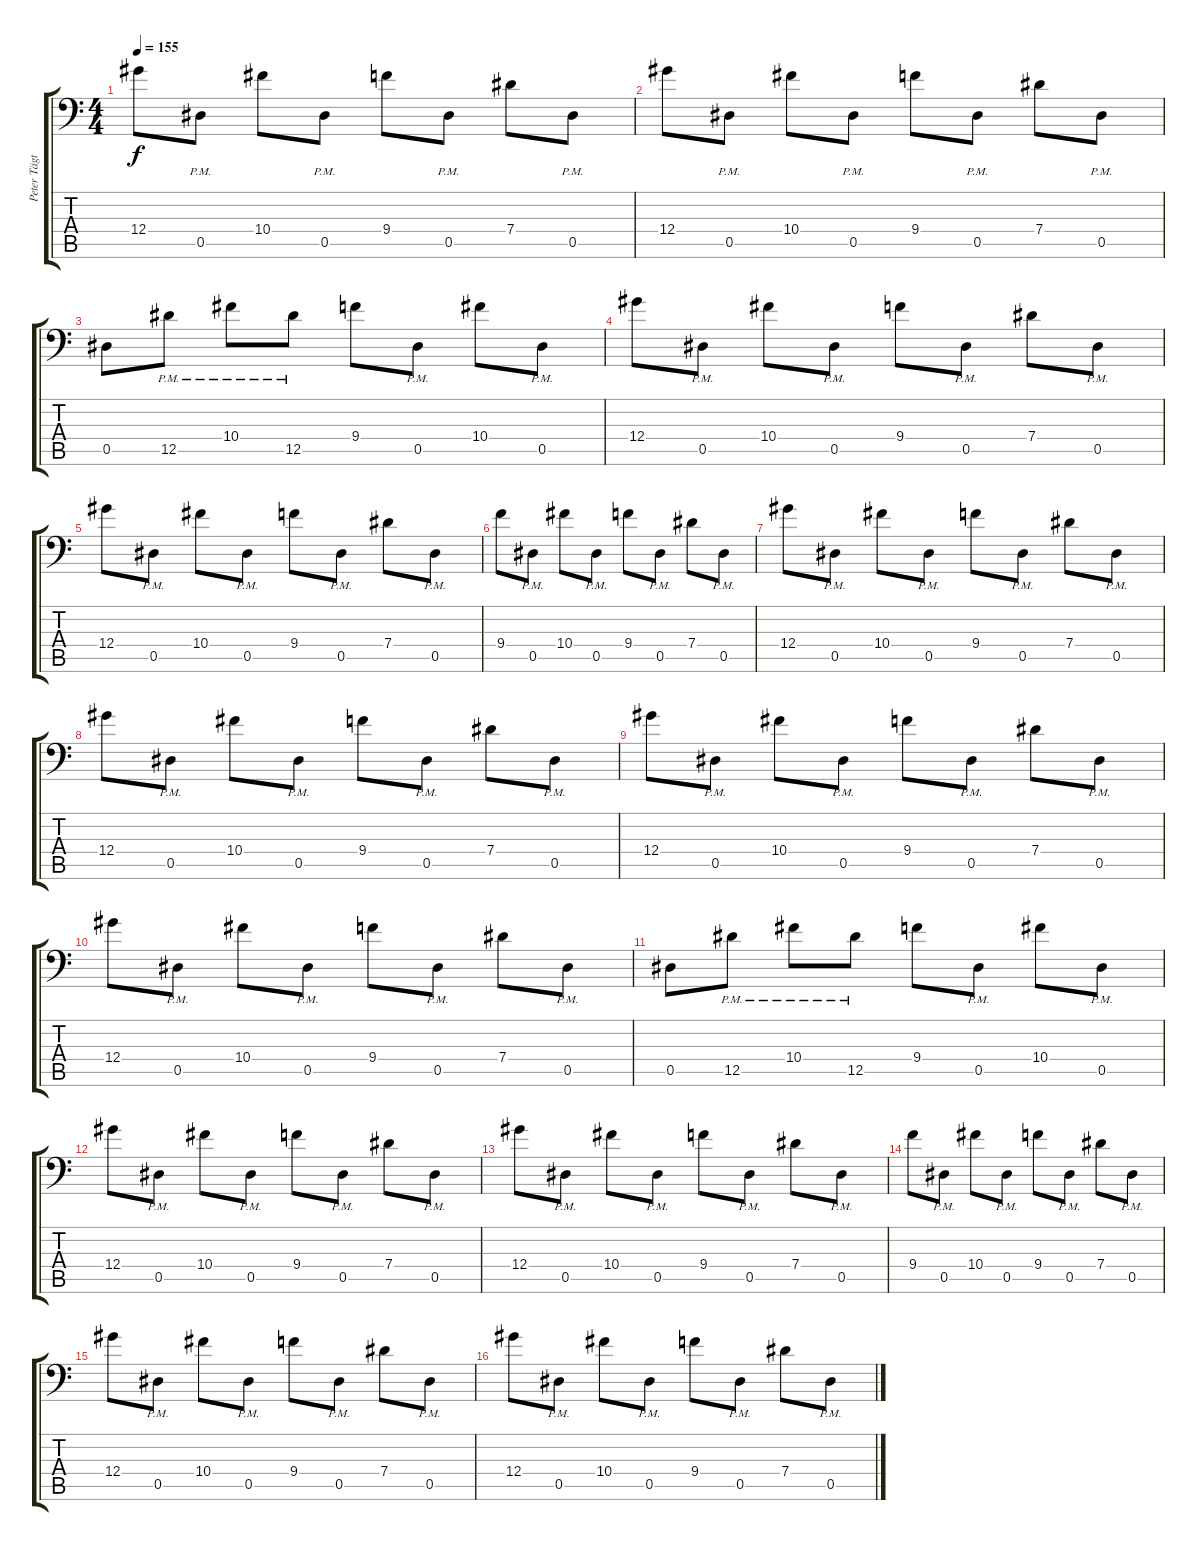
\track ("Peter Tägtgren (Lead 1)" "Peter Tägt") {instrument distortionguitar}
\staff {score tabs}
\tuning (Bb3 F3 Db3 Ab2 Eb2 Bb1) {hide}
\ts (4 4)
\tempo 155
\clef f4
\ks c
12.4.8{dy f} 0.5{pm}.8 10.4.8 0.5{pm}.8 9.4.8 0.5{pm}.8 7.4.8 0.5{pm}.8 |
12.4.8 0.5{pm}.8 10.4.8 0.5{pm}.8 9.4.8 0.5{pm}.8 7.4.8 0.5{pm}.8 |
0.5.8 12.5{pm}.8 10.4{pm}.8 12.5{pm}.8 9.4.8 0.5{pm}.8 10.4.8 0.5{pm}.8 |
12.4.8 0.5{pm}.8 10.4.8 0.5{pm}.8 9.4.8 0.5{pm}.8 7.4.8 0.5{pm}.8 |
12.4.8 0.5{pm}.8 10.4.8 0.5{pm}.8 9.4.8 0.5{pm}.8 7.4.8 0.5{pm}.8 |
9.4.8 0.5{pm}.8 10.4.8 0.5{pm}.8 9.4.8 0.5{pm}.8 7.4.8 0.5{pm}.8 |
12.4.8 0.5{pm}.8 10.4.8 0.5{pm}.8 9.4.8 0.5{pm}.8 7.4.8 0.5{pm}.8 |
12.4.8 0.5{pm}.8 10.4.8 0.5{pm}.8 9.4.8 0.5{pm}.8 7.4.8 0.5{pm}.8 |
12.4.8 0.5{pm}.8 10.4.8 0.5{pm}.8 9.4.8 0.5{pm}.8 7.4.8 0.5{pm}.8 |
12.4.8 0.5{pm}.8 10.4.8 0.5{pm}.8 9.4.8 0.5{pm}.8 7.4.8 0.5{pm}.8 |
0.5.8 12.5{pm}.8 10.4{pm}.8 12.5{pm}.8 9.4.8 0.5{pm}.8 10.4.8 0.5{pm}.8 |
12.4.8 0.5{pm}.8 10.4.8 0.5{pm}.8 9.4.8 0.5{pm}.8 7.4.8 0.5{pm}.8 |
12.4.8 0.5{pm}.8 10.4.8 0.5{pm}.8 9.4.8 0.5{pm}.8 7.4.8 0.5{pm}.8 |
9.4.8 0.5{pm}.8 10.4.8 0.5{pm}.8 9.4.8 0.5{pm}.8 7.4.8 0.5{pm}.8 |
12.4.8 0.5{pm}.8 10.4.8 0.5{pm}.8 9.4.8 0.5{pm}.8 7.4.8 0.5{pm}.8 |
12.4.8 0.5{pm}.8 10.4.8 0.5{pm}.8 9.4.8 0.5{pm}.8 7.4.8 0.5{pm}.8
